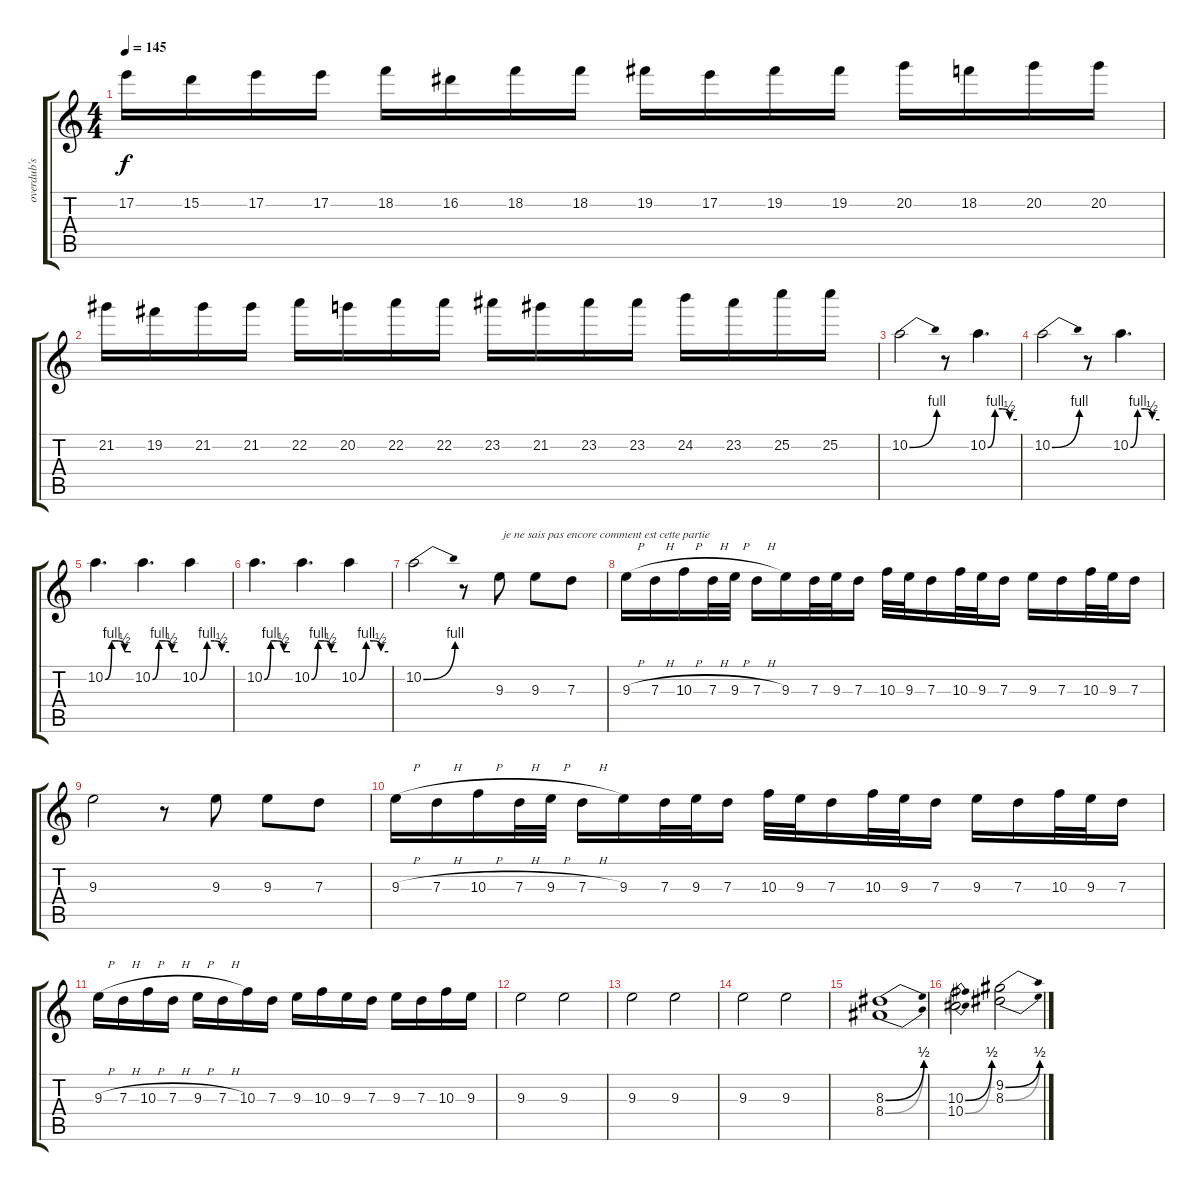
\track ("overdub's guitare" "overdub's ") {instrument overdrivenguitar}
\staff {score tabs}
\tuning (E4 B3 G3 D3 A2 E2) {hide}
\ts (4 4)
\tempo 145
\clef g2
\ks c
17.2.16{dy f} 15.2.16 17.2.16 17.2.16 18.2.16 16.2.16 18.2.16 18.2.16 19.2.16 17.2.16 19.2.16 19.2.16 20.2.16 18.2.16 20.2.16 20.2.16 |
21.2.16 19.2.16 21.2.16 21.2.16 22.2.16 20.2.16 22.2.16 22.2.16 23.2.16 21.2.16 23.2.16 23.2.16 24.2.16 23.2.16 25.2.16 25.2.16 |
10.2{be (bend 0 0 60 4)}.2 r.8 10.2{be (custom 0 0 15 4 30 4 45 2 60 2)}.4{d} |
10.2{be (bend 0 0 60 4)}.2 r.8 10.2{be (custom 0 0 15 4 30 4 45 2 60 2)}.4{d} |
10.2{be (custom 0 0 15 4 30 4 45 2 60 2)}.4{d} 10.2{be (custom 0 0 15 4 30 4 45 2 60 2)}.4{d} 10.2{be (custom 0 0 15 4 30 4 45 2 60 2)}.4 |
10.2{be (custom 0 0 15 4 30 4 45 2 60 2)}.4{d} 10.2{be (custom 0 0 15 4 30 4 45 2 60 2)}.4{d} 10.2{be (custom 0 0 15 4 30 4 45 2 60 2)}.4 |
10.2{be (bend 0 0 60 4)}.2 r.8 9.3.8{txt " je ne sais pas encore comment est cette partie "} 9.3.8 7.3.8 |
9.3{h}.16 7.3{h}.16 10.3{h}.16 7.3{h}.32 9.3{h}.32 7.3{h}.16 9.3.16 7.3.32 9.3.32 7.3.16 10.3.32 9.3.32 7.3.16 10.3.32 9.3.32 7.3.16 9.3.16 7.3.16 10.3.32 9.3.32 7.3.16 |
9.3.2 r.8 9.3.8 9.3.8 7.3.8 |
9.3{h}.16 7.3{h}.16 10.3{h}.16 7.3{h}.32 9.3{h}.32 7.3{h}.16 9.3.16 7.3.32 9.3.32 7.3.16 10.3.32 9.3.32 7.3.16 10.3.32 9.3.32 7.3.16 9.3.16 7.3.16 10.3.32 9.3.32 7.3.16 |
9.3{h}.16 7.3{h}.16 10.3{h}.16 7.3{h}.16 9.3{h}.16 7.3{h}.16 10.3.16 7.3.16 9.3.16 10.3.16 9.3.16 7.3.16 9.3.16 7.3.16 10.3.16 9.3.16 |
9.3.2 9.3.2 |
9.3.2 9.3.2 |
9.3.2 9.3.2 |
(8.3{be (bend 0 0 60 2)} 8.4{be (bend 0 0 60 2)}).1 |
(10.3{be (bend 0 0 60 2)} 10.4{be (bend 0 0 60 2)}).2 (9.2{be (bend 0 0 60 2)} 8.3{be (bend 0 0 60 2)}).2
